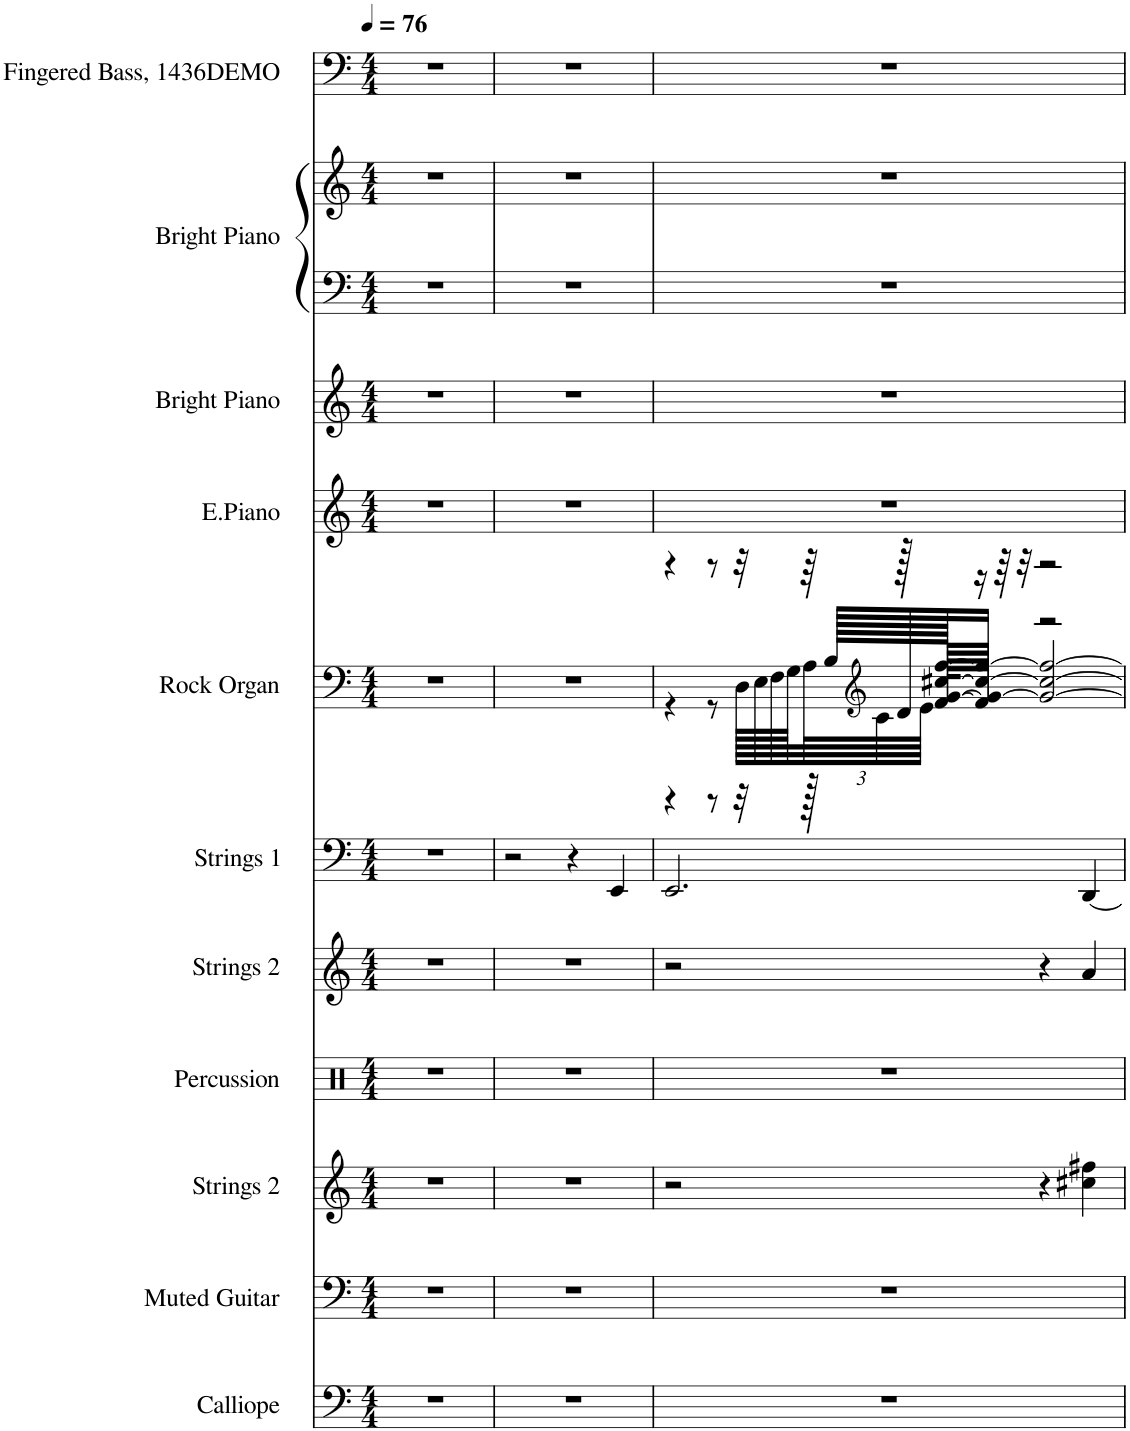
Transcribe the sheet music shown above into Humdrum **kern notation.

**kern	**kern	**kern	**kern	**kern	**kern	**kern	**kern	**kern	**kern	**kern	**kern
*part11	*part10	*part9	*part8	*part7	*part6	*part5	*part4	*part3	*part2	*part2	*part1
*staff12	*staff11	*staff10	*staff9	*staff8	*staff7	*staff6	*staff5	*staff4	*staff3	*staff2	*staff1
*I"Calliope	*I"Muted Guitar	*I"Strings 2	*I"Percussion	*I"Strings 2	*I"Strings 1	*I"Rock Organ	*I"E.Piano	*I"Bright Piano	*I"Bright Piano	*	*I"Fingered Bass, 1436DEMO
*	*	*I'Str	*	*I'Str	*I'Str	*	*I'E.Pno	*I'Pno	*I'Pno	*	*
*clefF4	*clefF4	*clefG2	*clefX	*clefG2	*clefF4	*clefF4	*clefG2	*clefG2	*clefF4	*clefG2	*clefF4
*k[]	*k[]	*k[]	*k[]	*k[]	*k[]	*k[]	*k[]	*k[]	*k[]	*k[]	*k[]
*M4/4	*M4/4	*M4/4	*M4/4	*M4/4	*M4/4	*M4/4	*M4/4	*M4/4	*M4/4	*M4/4	*M4/4
*MM76	*MM76	*MM76	*MM76	*MM76	*MM76	*MM76	*MM76	*MM76	*MM76	*MM76	*MM76
=1	=1	=1	=1	=1	=1	=1	=1	=1	=1	=1	=1
1r	1r	1r	1r	1r	1r	1r	1r	1r	1r	1r	1r
=2	=2	=2	=2	=2	=2	=2	=2	=2	=2	=2	=2
1r	1r	1r	1r	1r	2r	1r	1r	1r	1r	1r	1r
.	.	.	.	.	4r	.	.	.	.	.	.
.	.	.	.	.	4EE/	.	.	.	.	.	.
=3	=3	=3	=3	=3	=3	=3	=3	=3	=3	=3	=3
*	*	*	*	*	*	*^	*	*	*	*	*
*	*	*	*	*	*	*	*^	*	*	*	*	*
1r	1r	2r	1r	2r	2.EE/	4r	4r	4r	1r	1r	1r	1r	1r
.	.	.	.	.	.	8r	8r	8r	.	.	.	.	.
.	.	.	.	.	.	32r	128D\LLLLL	32r	.	.	.	.	.
.	.	.	.	.	.	.	128E\	.	.	.	.	.	.
.	.	.	.	.	.	.	128F\	.	.	.	.	.	.
.	.	.	.	.	.	.	128G\J	.	.	.	.	.	.
*	*	*	*	*	*	*	*Xbrackettup	*	*	*	*	*	*
.	.	.	.	.	.	64r	96A\	128r	.	.	.	.	.
.	.	.	.	.	.	.	.	128B/LLLLL	.	.	.	.	.
*	*	*	*	*	*	*clefG2	*	*	*	*	*	*	*
.	.	.	.	.	.	.	96c\	.	.	.	.	.	.
.	.	.	.	.	.	128r	.	128d/	.	.	.	.	.
.	.	.	.	.	.	.	96e\JJJJ	.	.	.	.	.	.
.	.	.	.	.	.	[128f/KLLLL	.	[128g/ [128cc#X/ [128ff/JJJ	.	.	.	.	.
.	.	.	.	.	.	64f/JJJJ]	16r	16g/_ 16cc#/_ 16ff/_JJ	.	.	.	.	.
.	.	.	.	.	.	64r	.	.	.	.	.	.	.
.	.	.	.	.	.	32r	.	.	.	.	.	.	.
.	.	4r	.	4r	.	2r	2r	2g/_ 2cc#/_ 2ff/_	.	.	.	.	.
.	.	4cc#X\ 4ff#X\	.	4a/	[4DD/	.	.	.	.	.	.	.	.
*	*	*	*	*	*	*v	*v	*v	*	*	*	*	*
=	=	=	=	=	=	=	=	=	=	=	=
*-	*-	*-	*-	*-	*-	*-	*-	*-	*-	*-	*-
